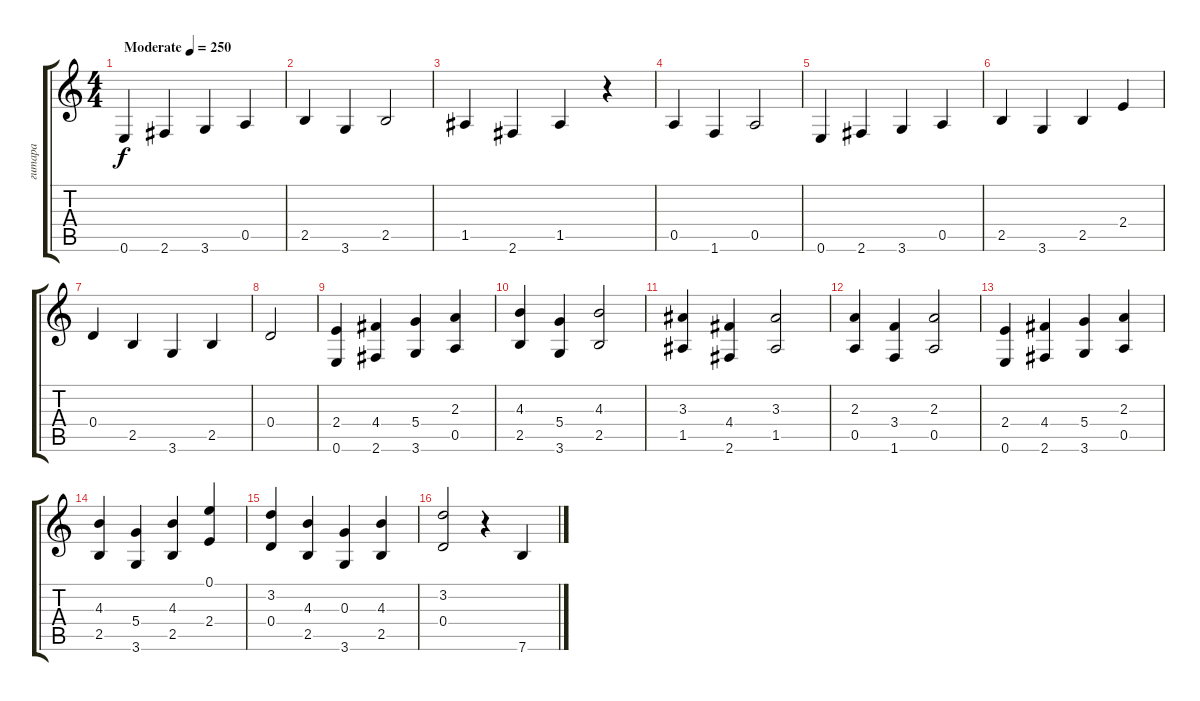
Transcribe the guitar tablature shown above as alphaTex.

\track ("гитара" "гитара") {instrument acousticguitarnylon}
\staff {score tabs}
\tuning (E4 B3 G3 D3 A2 E2) {hide}
\ts (4 4)
\tempo (250 "Moderate")
\clef g2
\ks c
0.6.4{dy f instrument acousticguitarnylon} 2.6.4 3.6.4 0.5.4 |
2.5.4 3.6.4 2.5.2 |
1.5.4 2.6.4 1.5.4 r.4 |
0.5.4 1.6.4 0.5.2 |
0.6.4 2.6.4 3.6.4 0.5.4 |
2.5.4 3.6.4 2.5.4 2.4.4 |
0.4.4 2.5.4 3.6.4 2.5.4 |
0.4.2 |
(2.4 0.6).4 (4.4 2.6).4 (5.4 3.6).4 (2.3 0.5).4 |
(4.3 2.5).4 (5.4 3.6).4 (4.3 2.5).2 |
(3.3 1.5).4 (4.4 2.6).4 (3.3 1.5).2 |
(2.3 0.5).4 (3.4 1.6).4 (2.3 0.5).2 |
(2.4 0.6).4 (4.4 2.6).4 (5.4 3.6).4 (2.3 0.5).4 |
(4.3 2.5).4 (5.4 3.6).4 (4.3 2.5).4 (0.1 2.4).4 |
(3.2 0.4).4 (4.3 2.5).4 (0.3 3.6).4 (4.3 2.5).4 |
(3.2 0.4).2 r.4 7.6.4
